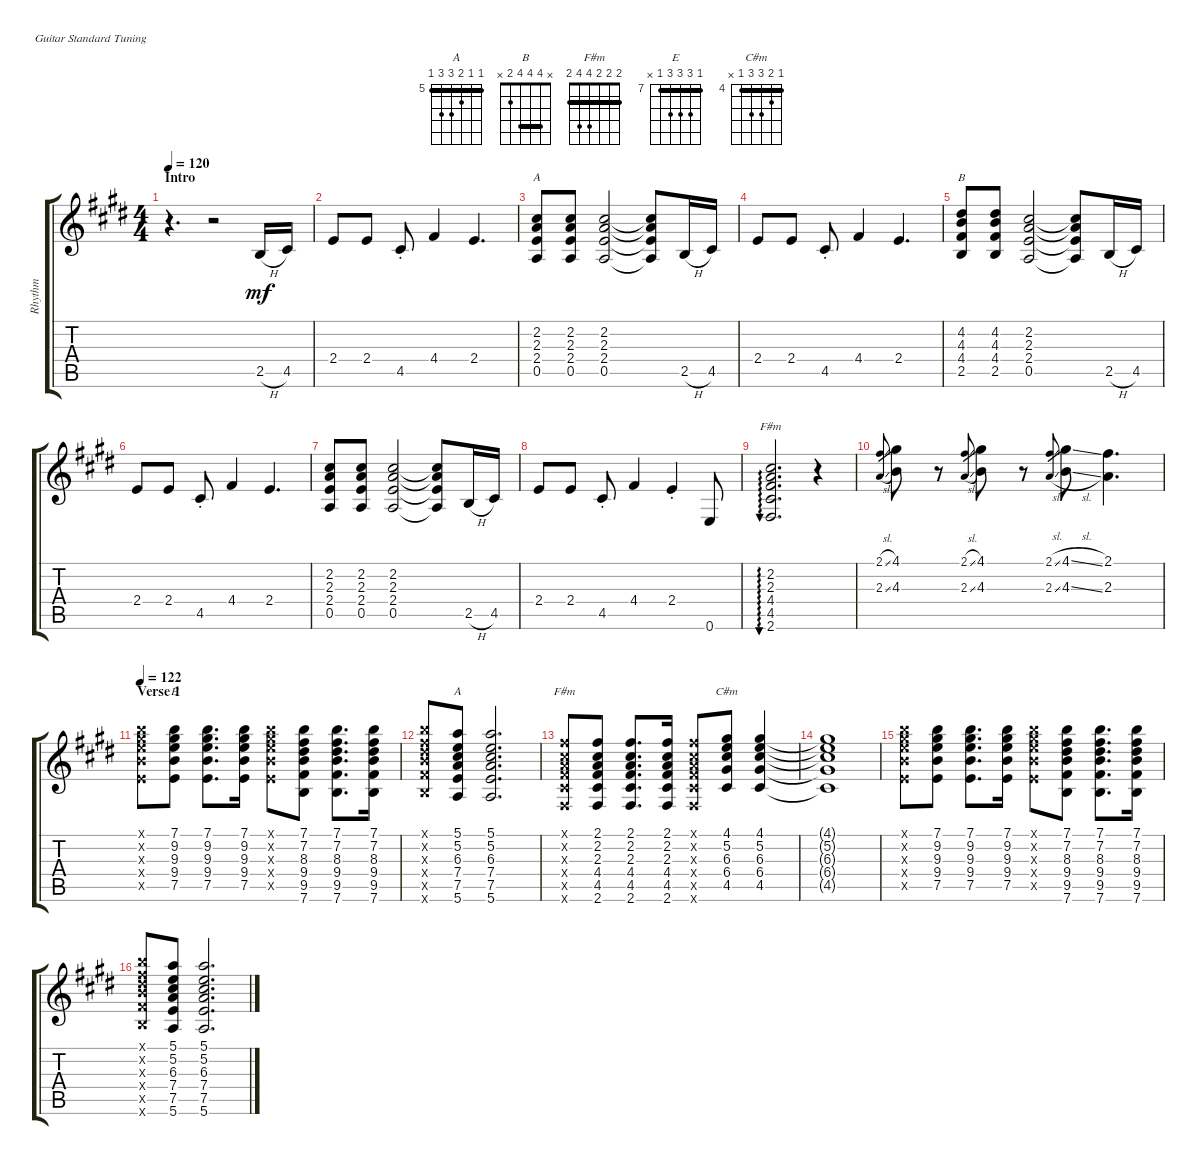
\defaultSystemsLayout 4
\bracketExtendMode groupsimilarinstruments
\otherSystemsTrackNameOrientation horizontal
\track ("Rhythm Guitar (Frank Zappa)" "Rhythm") {instrument overdrivenguitar}
\staff {score tabs}
\tuning (E4 B3 G3 D3 A2 E2)
\chord ("A" x 2 2 2 0 x) {barre (2 2)}
\chord ("B" x 4 4 4 2 x) {barre (4 4)}
\chord ("F#m" x 2 2 4 4 2) {barre (2 2)}
\chord ("E" 7 9 9 9 7 x) {firstfret 7 barre 7}
\chord ("A" 5 5 6 7 7 5) {firstfret 5 barre (5 5)}
\chord ("F#m" 2 2 2 4 4 2) {barre (2 2 2)}
\chord ("C#m" 4 5 6 6 4 x) {firstfret 4 barre 4}
\ts (4 4)
\section ("" "Intro")
\ac
\tempo 120
\clef g2
\ks e
r.4{d dy mf instrument overdrivenguitar beam Down} r.2{beam Down} 2.5{h acc forcenatural}.16{beam Up} 4.5{acc #}.16{beam Up} |
2.4{acc forcenatural}.8{beam Up} 2.4{acc forcenatural}.8{beam Up} 4.5{st acc #}.8{beam Up} 4.4{acc #}.4{beam Up} 2.4{acc forcenatural}.4{d beam Up} |
(0.5{acc forcenatural} 2.4{acc forcenatural} 2.3{acc forcenatural} 2.2{acc #}).8{ch "A" beam Up} (0.5{acc forcenatural} 2.4{acc forcenatural} 2.3{acc forcenatural} 2.2{acc #}).8{beam Up} (0.5{acc forcenatural} 2.4{acc forcenatural} 2.3{acc forcenatural} 2.2{acc #}).2{beam Up} (2.4{t acc forcenatural} 2.3{t acc forcenatural} 2.2{t acc #} 0.5{t acc forcenatural}).8{beam Up} 2.5{h acc forcenatural}.16{beam Up} 4.5{acc #}.16{beam Up} |
2.4{acc forcenatural}.8{beam Up} 2.4{acc forcenatural}.8{beam Up} 4.5{st acc #}.8{beam Up} 4.4{acc #}.4{beam Up} 2.4{acc forcenatural}.4{d beam Up} |
(2.5{acc forcenatural} 4.4{acc #} 4.3{acc forcenatural} 4.2{acc #}).8{ch "B" beam Up} (2.5{acc forcenatural} 4.4{acc #} 4.3{acc forcenatural} 4.2{acc #}).8{beam Up} (0.5{acc forcenatural} 2.4{acc forcenatural} 2.3{acc forcenatural} 2.2{acc #}).2{beam Up} (2.4{t acc forcenatural} 2.3{t acc forcenatural} 2.2{t acc #} 0.5{t acc forcenatural}).8{beam Up} 2.5{h acc forcenatural}.16{beam Up} 4.5{acc #}.16{beam Up} |
2.4{acc forcenatural}.8{beam Up} 2.4{acc forcenatural}.8{beam Up} 4.5{st acc #}.8{beam Up} 4.4{acc #}.4{beam Up} 2.4{acc forcenatural}.4{d beam Up} |
(0.5{acc forcenatural} 2.4{acc forcenatural} 2.3{acc forcenatural} 2.2{acc #}).8{beam Up} (0.5{acc forcenatural} 2.4{acc forcenatural} 2.3{acc forcenatural} 2.2{acc #}).8{beam Up} (0.5{acc forcenatural} 2.4{acc forcenatural} 2.3{acc forcenatural} 2.2{acc #}).2{beam Up} (2.4{t acc forcenatural} 2.3{t acc forcenatural} 2.2{t acc #} 0.5{t acc forcenatural}).8{beam Up} 2.5{h acc forcenatural}.16{beam Up} 4.5{acc #}.16{beam Up} |
2.4{acc forcenatural}.8{beam Up} 2.4{acc forcenatural}.8{beam Up} 4.5{st acc #}.8{beam Up} 4.4{acc #}.4{beam Up} 2.4{st acc forcenatural}.4{beam Up} 0.6{acc forcenatural}.8{beam Up} |
(2.6{acc #} 4.5{acc #} 4.4{acc #} 2.3{acc forcenatural} 2.2{acc #}).2{d au 0 ch "F#m" beam Up} r.4{beam Up} |
(2.1{sl acc #} 2.3{sl acc forcenatural}).8{gr beam Up} (4.1{acc #} 4.3{acc forcenatural}).8{beam Down} r.8{beam Down} (2.1{sl acc #} 2.3{sl acc forcenatural}).8{gr beam Up} (4.1{acc #} 4.3{acc forcenatural}).8{beam Down} r.8{beam Down} (2.1{sl acc #} 2.3{sl acc forcenatural}).8{gr beam Up} (4.1{sl acc #} 4.3{sl acc forcenatural}).8{beam Down} (2.1{acc #} 2.3{acc forcenatural}).4{d beam Down} |
\section ("" "Verse 1")
\tempo 122
(7.5{x acc forcenatural} 9.4{x acc forcenatural} 9.3{x acc forcenatural} 9.2{x acc #} 7.1{x acc forcenatural}).8{beam Down} (7.5{acc forcenatural} 9.4{acc forcenatural} 9.3{acc forcenatural} 9.2{acc #} 7.1{acc forcenatural}).8{ch "E" beam Down} (7.5{acc forcenatural} 9.4{acc forcenatural} 9.3{acc forcenatural} 9.2{acc #} 7.1{acc forcenatural}).8{d beam Down} (7.5{acc forcenatural} 9.4{acc forcenatural} 9.3{acc forcenatural} 9.2{acc #} 7.1{acc forcenatural}).16{beam Down} (7.5{x acc forcenatural} 9.4{x acc forcenatural} 9.3{x acc forcenatural} 9.2{x acc #} 7.1{x acc forcenatural}).8{beam Down} (7.6{acc forcenatural} 9.5{acc #} 9.4{acc forcenatural} 8.3{acc #} 7.2{acc #} 7.1{acc forcenatural}).8{beam Down} (7.6{acc forcenatural} 9.5{acc #} 9.4{acc forcenatural} 8.3{acc #} 7.2{acc #} 7.1{acc forcenatural}).8{d beam Down} (7.6{acc forcenatural} 9.5{acc #} 9.4{acc forcenatural} 8.3{acc #} 7.2{acc #} 7.1{acc forcenatural}).16{beam Down} |
(7.6{x acc forcenatural} 9.5{x acc #} 9.4{x acc forcenatural} 8.3{x acc #} 7.2{x acc #} 7.1{x acc forcenatural}).8{beam Up} (5.6{acc forcenatural} 7.5{acc forcenatural} 7.4{acc forcenatural} 6.3{acc #} 5.2{acc forcenatural} 5.1{acc forcenatural}).8{ch "A" beam Up} (5.6{acc forcenatural} 7.5{acc forcenatural} 7.4{acc forcenatural} 6.3{acc #} 5.2{acc forcenatural} 5.1{acc forcenatural}).2{d beam Up} |
(2.6{x acc #} 4.5{x acc #} 4.4{x acc #} 2.3{x acc forcenatural} 2.2{x acc #} 2.1{x acc #}).8{ch "F#m" beam Up} (2.6{acc #} 4.5{acc #} 4.4{acc #} 2.3{acc forcenatural} 2.2{acc #} 2.1{acc #}).8{beam Up} (2.6{acc #} 4.5{acc #} 4.4{acc #} 2.3{acc forcenatural} 2.2{acc #} 2.1{acc #}).8{d beam Up} (2.6{acc #} 4.5{acc #} 4.4{acc #} 2.3{acc forcenatural} 2.2{acc #} 2.1{acc #}).16{beam Up} (2.6{x acc #} 4.5{x acc #} 4.4{x acc #} 2.3{x acc forcenatural} 2.2{x acc #} 2.1{x acc #}).8{beam Up} (4.5{acc #} 6.4{acc #} 6.3{acc #} 5.2{acc forcenatural} 4.1{acc #}).8{ch "C#m" beam Up} (4.5{acc #} 6.4{acc #} 6.3{acc #} 5.2{acc forcenatural} 4.1{acc #}).4{beam Up} |
(4.5{t acc #} 6.4{t acc #} 6.3{t acc #} 5.2{t acc forcenatural} 4.1{t acc #}).1{beam Up} |
(7.5{x acc forcenatural} 9.4{x acc forcenatural} 9.3{x acc forcenatural} 9.2{x acc #} 7.1{x acc forcenatural}).8{beam Down} (7.5{acc forcenatural} 9.4{acc forcenatural} 9.3{acc forcenatural} 9.2{acc #} 7.1{acc forcenatural}).8{beam Down} (7.5{acc forcenatural} 9.4{acc forcenatural} 9.3{acc forcenatural} 9.2{acc #} 7.1{acc forcenatural}).8{d beam Down} (7.5{acc forcenatural} 9.4{acc forcenatural} 9.3{acc forcenatural} 9.2{acc #} 7.1{acc forcenatural}).16{beam Down} (7.5{x acc forcenatural} 9.4{x acc forcenatural} 9.3{x acc forcenatural} 9.2{x acc #} 7.1{x acc forcenatural}).8{beam Down} (7.6{acc forcenatural} 9.5{acc #} 9.4{acc forcenatural} 8.3{acc #} 7.2{acc #} 7.1{acc forcenatural}).8{beam Down} (7.6{acc forcenatural} 9.5{acc #} 9.4{acc forcenatural} 8.3{acc #} 7.2{acc #} 7.1{acc forcenatural}).8{d beam Down} (7.6{acc forcenatural} 9.5{acc #} 9.4{acc forcenatural} 8.3{acc #} 7.2{acc #} 7.1{acc forcenatural}).16{beam Down} |
(7.6{x acc forcenatural} 9.5{x acc #} 9.4{x acc forcenatural} 8.3{x acc #} 7.2{x acc #} 7.1{x acc forcenatural}).8{beam Up} (5.6{acc forcenatural} 7.5{acc forcenatural} 7.4{acc forcenatural} 6.3{acc #} 5.2{acc forcenatural} 5.1{acc forcenatural}).8{beam Up} (5.6{acc forcenatural} 7.5{acc forcenatural} 7.4{acc forcenatural} 6.3{acc #} 5.2{acc forcenatural} 5.1{acc forcenatural}).2{d beam Up}
